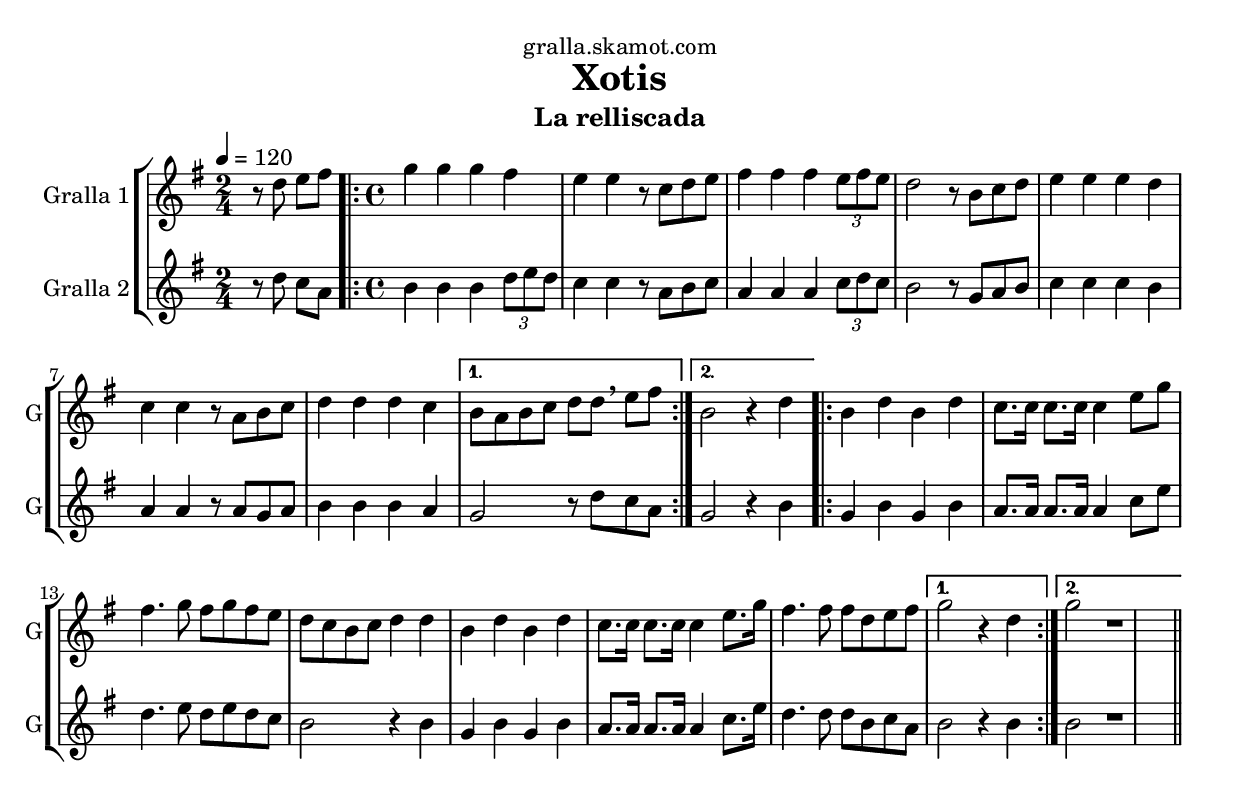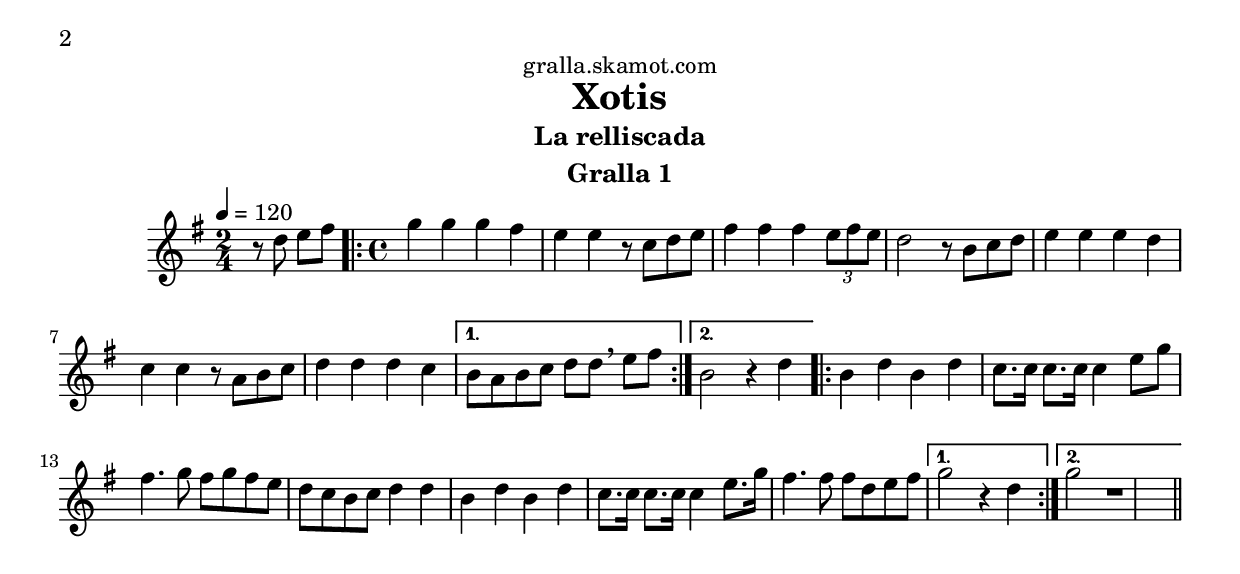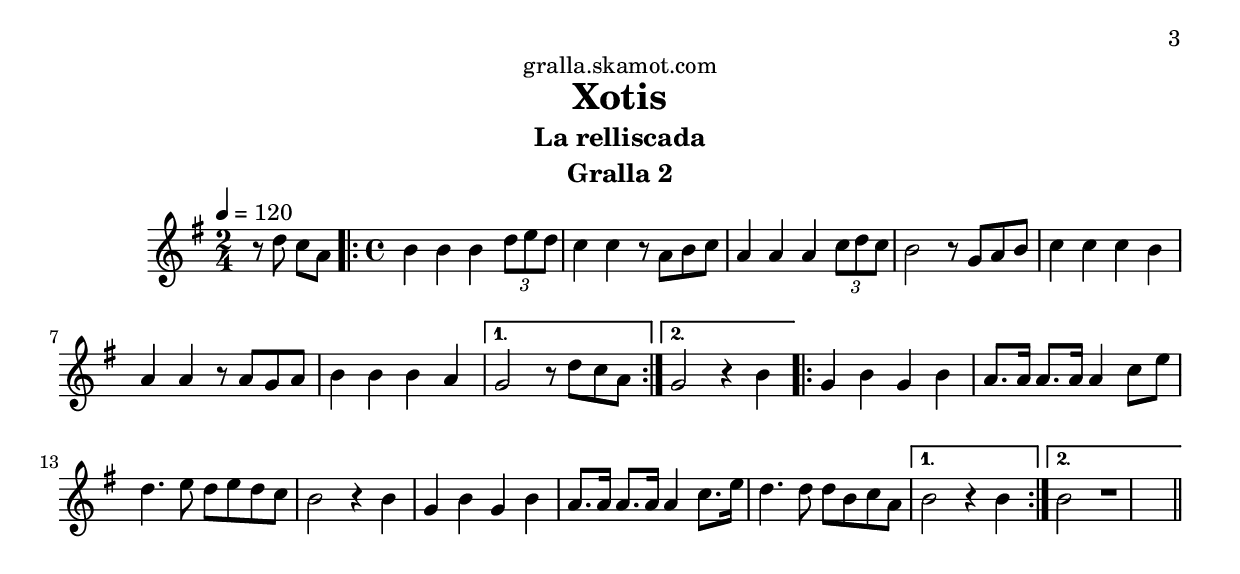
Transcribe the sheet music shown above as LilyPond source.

\version "2.16.2"

\header {
  dedication="gralla.skamot.com"
  title="Xotis"
  subtitle="La relliscada"
  subsubtitle=""
  poet=""
  meter=""
  piece=""
  composer=""
  arranger=""
  opus=""
  instrument=""
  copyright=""
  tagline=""
}

liniaroAa =
\relative d''
{
  \tempo 4=120
  \clef treble
  \key g \major
  \time 2/4
  r8 d e fis  |
  \time 4/4   \repeat volta 2 { g4 g g fis  |
  e4 e r8 c d e  |
  fis4 fis fis \times 2/3 { e8 fis e }  |
  %05
  d2 r8 b c d  |
  e4 e e d  |
  c4 c r8 a b c  |
  d4 d d c }
  \alternative { { b8 a b c d d \breathe e fis }
  %10
  { b,2 r4 d } }
  \repeat volta 2 { b4 d b d  |
  c8. c16 c8. c16 c4 e8 g  |
  fis4. g8 fis g fis e  |
  d8 c b c d4 d  |
  %15
  b4 d b d  |
  c8. c16 c8. c16 c4 e8. g16  |
  fis4. fis8 fis d e fis }
  \alternative { { g2 r4 d }
  { g2 r1 } } \bar "||" % troigo!
}

liniaroAb =
\relative d''
{
  \tempo 4=120
  \clef treble
  \key g \major
  \time 2/4
  r8 d c a  |
  \time 4/4   \repeat volta 2 { b4 b b \times 2/3 { d8 e d }  |
  c4 c r8 a b c  |
  a4 a a \times 2/3 { c8 d c }  |
  %05
  b2 r8 g a b  |
  c4 c c b  |
  a4 a r8 a g a  |
  b4 b b a }
  \alternative { { g2 r8 d' c a }
  %10
  { g2 r4 b } }
  \repeat volta 2 { g4 b g b  |
  a8. a16 a8. a16 a4 c8 e  |
  d4. e8 d e d c  |
  b2 r4 b  |
  %15
  g4 b g b  |
  a8. a16 a8. a16 a4 c8. e16  |
  d4. d8 d b c a }
  \alternative { { b2 r4 b }
  { b2 r1 } } \bar "||" % troigo!
}

\bookpart {
  \score {
    \new StaffGroup {
      \override Score.RehearsalMark #'self-alignment-X = #LEFT
      <<
        \new Staff \with {instrumentName = #"Gralla 1" shortInstrumentName = #"G"} \liniaroAa
        \new Staff \with {instrumentName = #"Gralla 2" shortInstrumentName = #"G"} \liniaroAb
      >>
    }
    \layout {}
  }
  \score { \unfoldRepeats
    \new StaffGroup {
      \override Score.RehearsalMark #'self-alignment-X = #LEFT
      <<
        \new Staff \with {instrumentName = #"Gralla 1" shortInstrumentName = #"G"} \liniaroAa
        \new Staff \with {instrumentName = #"Gralla 2" shortInstrumentName = #"G"} \liniaroAb
      >>
    }
    \midi {
      \set Staff.midiInstrument = "oboe"
      \set DrumStaff.midiInstrument = "drums"
    }
  }
}

\bookpart {
  \header {instrument="Gralla 1"}
  \score {
    \new StaffGroup {
      \override Score.RehearsalMark #'self-alignment-X = #LEFT
      <<
        \new Staff \liniaroAa
      >>
    }
    \layout {}
  }
  \score { \unfoldRepeats
    \new StaffGroup {
      \override Score.RehearsalMark #'self-alignment-X = #LEFT
      <<
        \new Staff \liniaroAa
      >>
    }
    \midi {
      \set Staff.midiInstrument = "oboe"
      \set DrumStaff.midiInstrument = "drums"
    }
  }
}

\bookpart {
  \header {instrument="Gralla 2"}
  \score {
    \new StaffGroup {
      \override Score.RehearsalMark #'self-alignment-X = #LEFT
      <<
        \new Staff \liniaroAb
      >>
    }
    \layout {}
  }
  \score { \unfoldRepeats
    \new StaffGroup {
      \override Score.RehearsalMark #'self-alignment-X = #LEFT
      <<
        \new Staff \liniaroAb
      >>
    }
    \midi {
      \set Staff.midiInstrument = "oboe"
      \set DrumStaff.midiInstrument = "drums"
    }
  }
}

